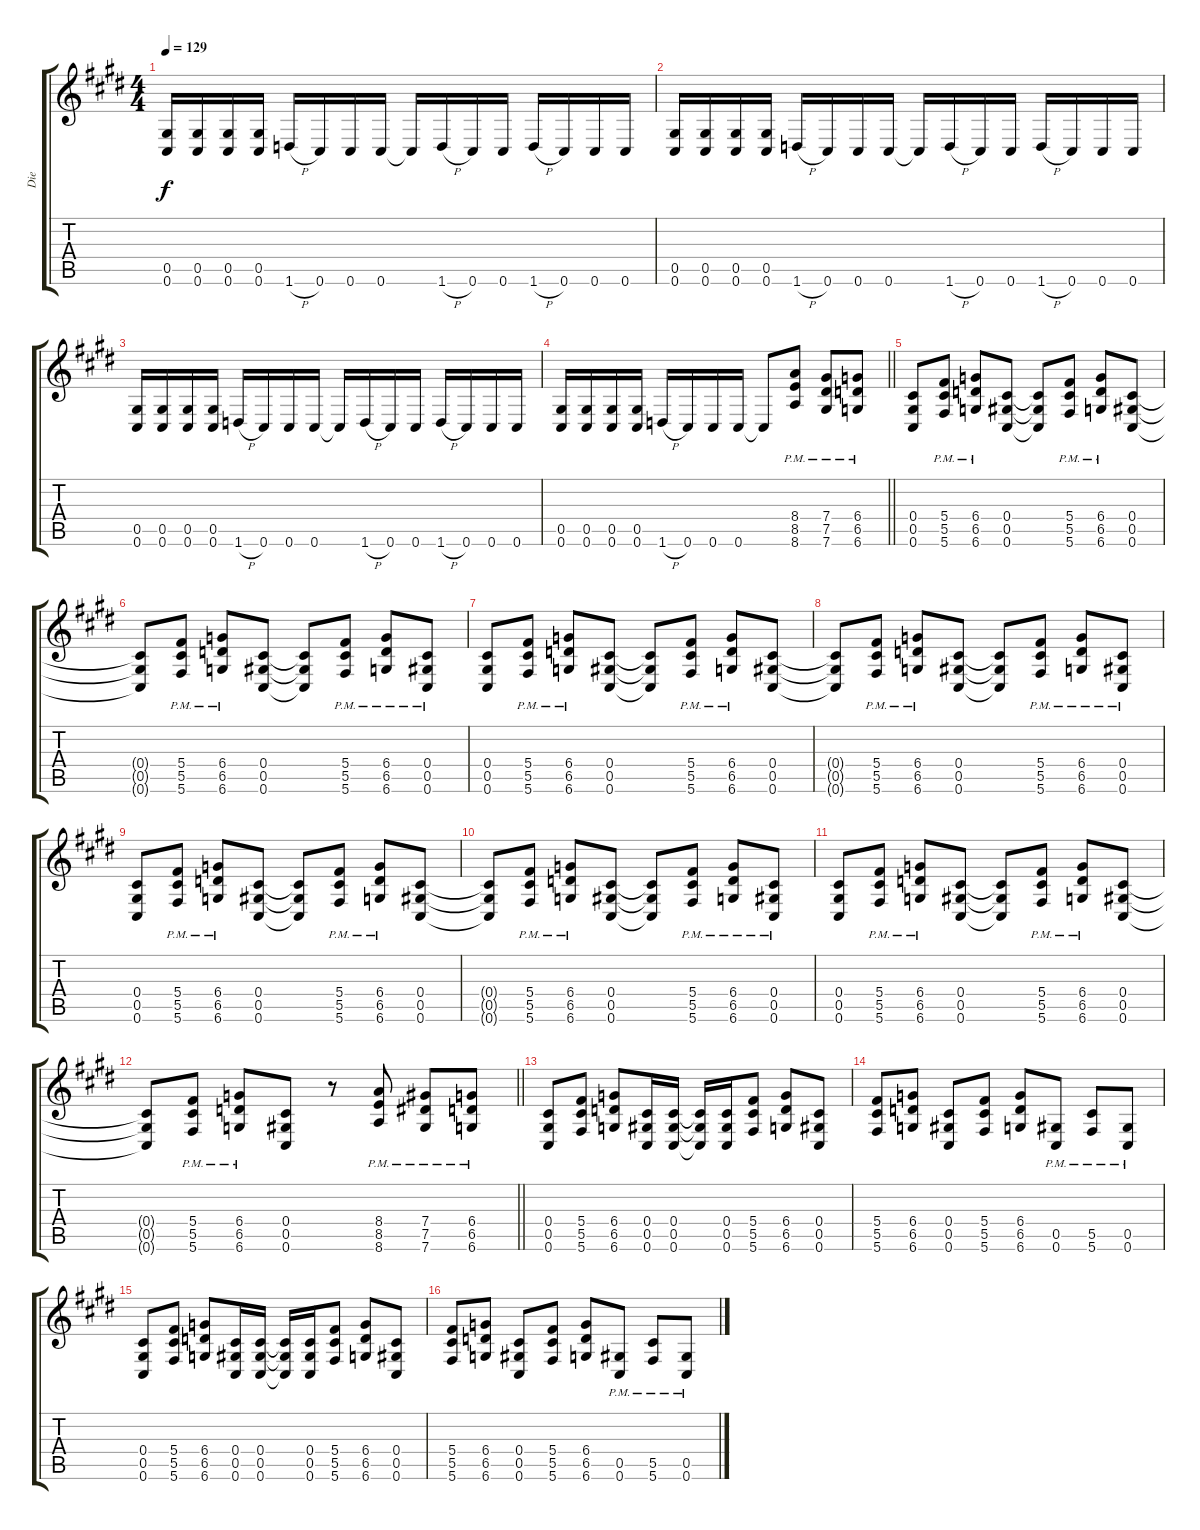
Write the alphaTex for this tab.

\track ("Die" "Die") {instrument distortionguitar}
\staff {score tabs}
\tuning (Eb4 Bb3 Gb3 Db3 Ab2 Db2) {hide}
\ts (4 4)
\tempo 129
\clef g2
\ks e
(0.5 0.6).16{dy f} (0.5 0.6).16 (0.5 0.6).16 (0.5 0.6).16 1.6{h}.16 0.6.16 0.6.16 0.6.16 0.6{t}.16 1.6{h}.16 0.6.16 0.6.16 1.6{h}.16 0.6.16 0.6.16 0.6.16 |
(0.5 0.6).16 (0.5 0.6).16 (0.5 0.6).16 (0.5 0.6).16 1.6{h}.16 0.6.16 0.6.16 0.6.16 0.6{t}.16 1.6{h}.16 0.6.16 0.6.16 1.6{h}.16 0.6.16 0.6.16 0.6.16 |
(0.5 0.6).16 (0.5 0.6).16 (0.5 0.6).16 (0.5 0.6).16 1.6{h}.16 0.6.16 0.6.16 0.6.16 0.6{t}.16 1.6{h}.16 0.6.16 0.6.16 1.6{h}.16 0.6.16 0.6.16 0.6.16 |
\barLineRight lightlight
(0.5 0.6).16 (0.5 0.6).16 (0.5 0.6).16 (0.5 0.6).16 1.6{h}.16 0.6.16 0.6.16 0.6.16 0.6{t}.8 (8.4{pm} 8.5{pm} 8.6{pm}).8 (7.4{pm} 7.5{pm} 7.6{pm}).8 (6.4{pm} 6.5{pm} 6.6{pm}).8 |
(0.4 0.5 0.6).8 (5.4{pm} 5.5{pm} 5.6{pm}).8 (6.4{pm} 6.5{pm} 6.6{pm}).8 (0.4 0.5 0.6).8 (0.4{t} 0.5{t} 0.6{t}).8 (5.4{pm} 5.5{pm} 5.6{pm}).8 (6.4{pm} 6.5{pm} 6.6{pm}).8 (0.4 0.5 0.6).8 |
(0.4{t} 0.5{t} 0.6{t}).8 (5.4{pm} 5.5{pm} 5.6{pm}).8 (6.4{pm} 6.5{pm} 6.6{pm}).8 (0.4 0.5 0.6).8 (0.4{t} 0.5{t} 0.6{t}).8 (5.4{pm} 5.5{pm} 5.6{pm}).8 (6.4{pm} 6.5{pm} 6.6{pm}).8 (0.4{pm} 0.5{pm} 0.6{pm}).8 |
(0.4 0.5 0.6).8 (5.4{pm} 5.5{pm} 5.6{pm}).8 (6.4{pm} 6.5{pm} 6.6{pm}).8 (0.4 0.5 0.6).8 (0.4{t} 0.5{t} 0.6{t}).8 (5.4{pm} 5.5{pm} 5.6{pm}).8 (6.4{pm} 6.5{pm} 6.6{pm}).8 (0.4 0.5 0.6).8 |
(0.4{t} 0.5{t} 0.6{t}).8 (5.4{pm} 5.5{pm} 5.6{pm}).8 (6.4{pm} 6.5{pm} 6.6{pm}).8 (0.4 0.5 0.6).8 (0.4{t} 0.5{t} 0.6{t}).8 (5.4{pm} 5.5{pm} 5.6{pm}).8 (6.4{pm} 6.5{pm} 6.6{pm}).8 (0.4{pm} 0.5{pm} 0.6{pm}).8 |
(0.4 0.5 0.6).8 (5.4{pm} 5.5{pm} 5.6{pm}).8 (6.4{pm} 6.5{pm} 6.6{pm}).8 (0.4 0.5 0.6).8 (0.4{t} 0.5{t} 0.6{t}).8 (5.4{pm} 5.5{pm} 5.6{pm}).8 (6.4{pm} 6.5{pm} 6.6{pm}).8 (0.4 0.5 0.6).8 |
(0.4{t} 0.5{t} 0.6{t}).8 (5.4{pm} 5.5{pm} 5.6{pm}).8 (6.4{pm} 6.5{pm} 6.6{pm}).8 (0.4 0.5 0.6).8 (0.4{t} 0.5{t} 0.6{t}).8 (5.4{pm} 5.5{pm} 5.6{pm}).8 (6.4{pm} 6.5{pm} 6.6{pm}).8 (0.4{pm} 0.5{pm} 0.6{pm}).8 |
(0.4 0.5 0.6).8 (5.4{pm} 5.5{pm} 5.6{pm}).8 (6.4{pm} 6.5{pm} 6.6{pm}).8 (0.4 0.5 0.6).8 (0.4{t} 0.5{t} 0.6{t}).8 (5.4{pm} 5.5{pm} 5.6{pm}).8 (6.4{pm} 6.5{pm} 6.6{pm}).8 (0.4 0.5 0.6).8 |
\barLineRight lightlight
(0.4{t} 0.5{t} 0.6{t}).8 (5.4{pm} 5.5{pm} 5.6{pm}).8 (6.4{pm} 6.5{pm} 6.6{pm}).8 (0.4 0.5 0.6).8 r.8 (8.4{pm} 8.5{pm} 8.6{pm}).8 (7.4{pm} 7.5{pm} 7.6{pm}).8 (6.4{pm} 6.5{pm} 6.6{pm}).8 |
(0.4 0.5 0.6).8 (5.4 5.5 5.6).8 (6.4 6.5 6.6).8 (0.4 0.5 0.6).16 (0.4 0.5 0.6).16 (0.4{t} 0.5{t} 0.6{t}).16 (0.4 0.5 0.6).16 (5.4 5.5 5.6).8 (6.4 6.5 6.6).8 (0.4 0.5 0.6).8 |
(5.4 5.5 5.6).8 (6.4 6.5 6.6).8 (0.4 0.5 0.6).8 (5.4 5.5 5.6).8 (6.4 6.5 6.6).8 (0.5{pm} 0.6{pm}).8 (5.5{pm} 5.6{pm}).8 (0.5{pm} 0.6{pm}).8 |
(0.4 0.5 0.6).8 (5.4 5.5 5.6).8 (6.4 6.5 6.6).8 (0.4 0.5 0.6).16 (0.4 0.5 0.6).16 (0.4{t} 0.5{t} 0.6{t}).16 (0.4 0.5 0.6).16 (5.4 5.5 5.6).8 (6.4 6.5 6.6).8 (0.4 0.5 0.6).8 |
(5.4 5.5 5.6).8 (6.4 6.5 6.6).8 (0.4 0.5 0.6).8 (5.4 5.5 5.6).8 (6.4 6.5 6.6).8 (0.5{pm} 0.6{pm}).8 (5.5{pm} 5.6{pm}).8 (0.5{pm} 0.6{pm}).8
